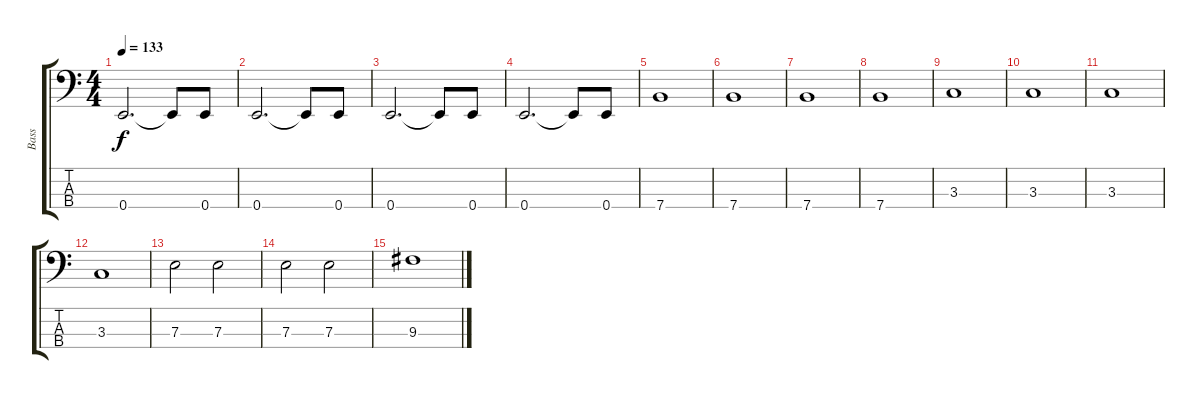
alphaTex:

\track ("Bass" "Bass") {instrument electricbassfinger}
\staff {score tabs}
\tuning (G2 D2 A1 E1) {hide}
\ts (4 4)
\tempo 133
\clef f4
\ks c
0.4.2{d dy f} 0.4{t}.8 0.4.8 |
0.4.2{d} 0.4{t}.8 0.4.8 |
0.4.2{d} 0.4{t}.8 0.4.8 |
0.4.2{d} 0.4{t}.8 0.4.8 |
7.4.1 |
7.4.1 |
7.4.1 |
7.4.1 |
3.3.1 |
3.3.1 |
3.3.1 |
3.3.1 |
7.3.2 7.3.2 |
7.3.2 7.3.2 |
9.3.1
